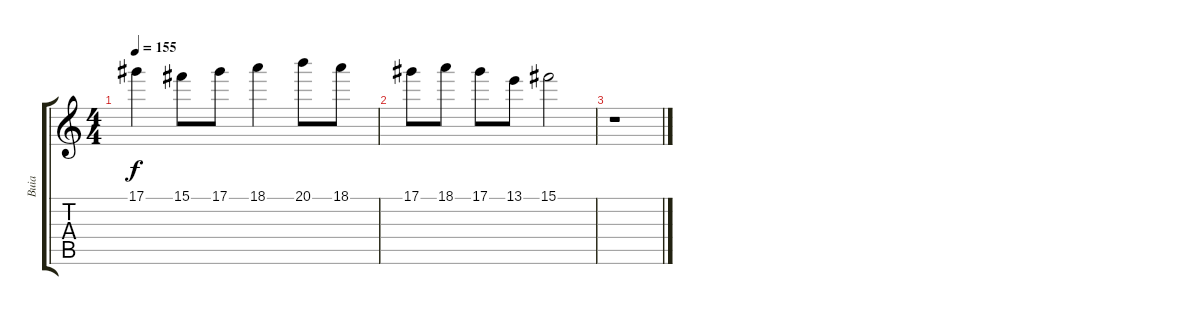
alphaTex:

\track ("Buia" "Buia") {instrument acousticguitarnylon}
\staff {score tabs}
\tuning (Eb4 Bb3 Gb3 Db3 Ab2 Eb2) {hide}
\ts (4 4)
\tempo 155
\clef g2
\ks c
17.1{t}.4{dy f} 15.1.8 17.1.8 18.1.4 20.1.8 18.1.8 |
17.1.8 18.1.8 17.1.8 13.1.8 15.1.2 |
r.1
